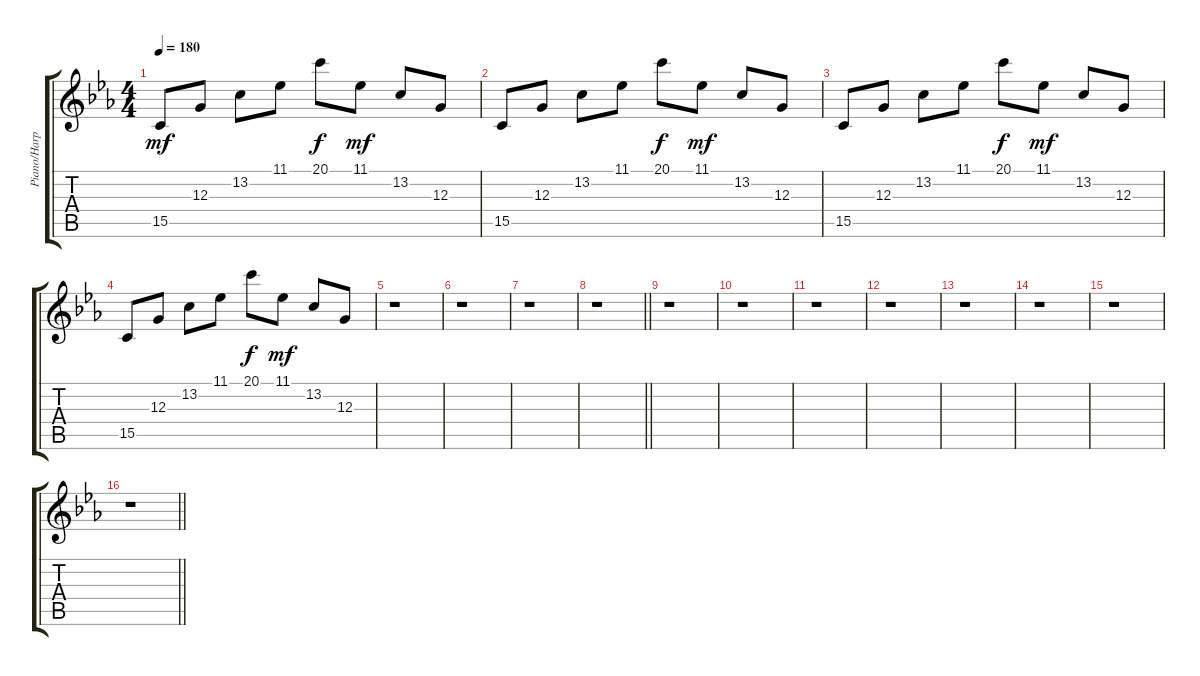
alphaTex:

\track ("Piano/Harp" "Piano/Harp") {instrument acousticgrandpiano}
\staff {score tabs}
\tuning (E4 B3 G3 D3 A2 E2) {hide}
\ts (4 4)
\tempo 180
\clef g2
\ks eb
15.5.8{dy mf} 12.3.8 13.2.8 11.1.8 20.1.8{dy f} 11.1.8{dy mf} 13.2.8 12.3.8 |
15.5.8 12.3.8 13.2.8 11.1.8 20.1.8{dy f} 11.1.8{dy mf} 13.2.8 12.3.8 |
15.5.8 12.3.8 13.2.8 11.1.8 20.1.8{dy f} 11.1.8{dy mf} 13.2.8 12.3.8 |
15.5.8 12.3.8 13.2.8 11.1.8 20.1.8{dy f} 11.1.8{dy mf} 13.2.8 12.3.8 |
r.1 |
r.1 |
r.1 |
\barLineRight lightlight
r.1 |
\section ("" "")
r.1 |
r.1 |
r.1 |
r.1 |
r.1 |
r.1 |
r.1 |
\barLineRight lightlight
r.1
